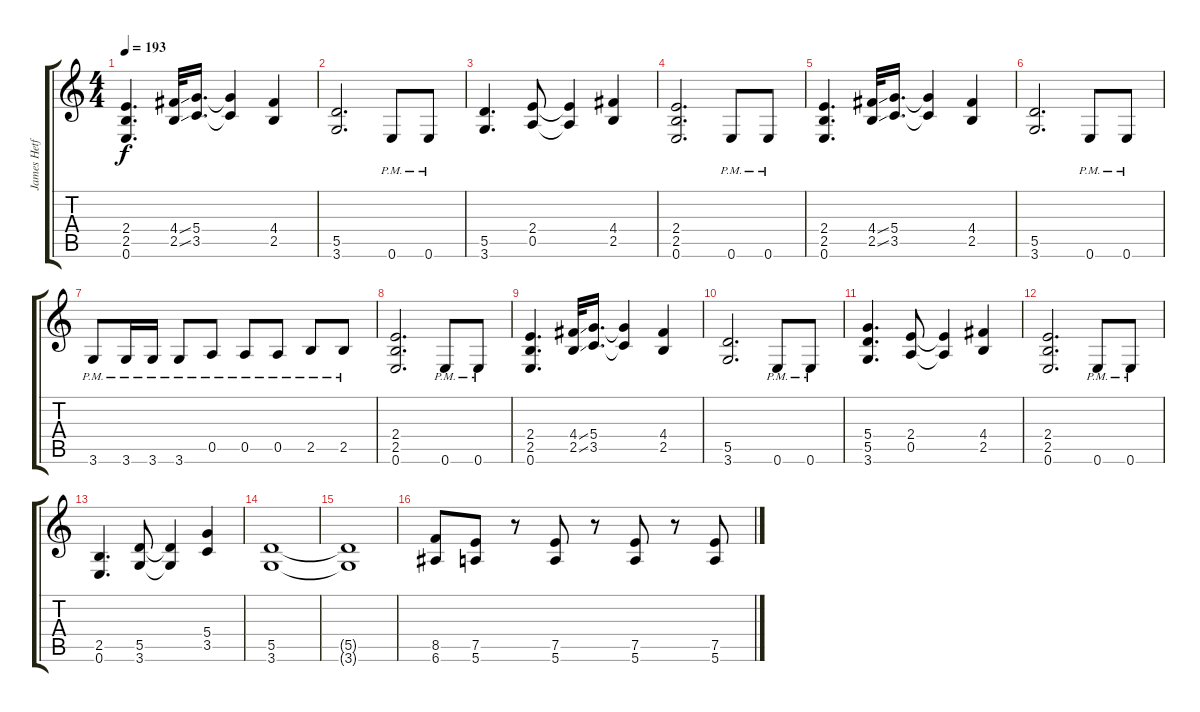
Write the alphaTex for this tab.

\track ("James Hetfield - Rhythm Guitar" "James Hetf") {instrument distortionguitar}
\staff {score tabs}
\tuning (E4 B3 G3 D3 A2 E2) {hide}
\ts (4 4)
\tempo 193
\clef g2
\ks c
(2.4 2.5 0.6).4{d dy f} (4.4{ss} 2.5{ss}).32 (5.4 3.5).16{d} (5.4{t} 3.5{t}).4 (4.4 2.5).4 |
(5.5 3.6).2{d} 0.6{pm}.8 0.6{pm}.8 |
(5.5 3.6).4{d} (2.4 0.5).8 (2.4{t} 0.5{t}).4 (4.4 2.5).4 |
(2.4 2.5 0.6).2{d} 0.6{pm}.8 0.6{pm}.8 |
(2.4 2.5 0.6).4{d} (4.4{ss} 2.5{ss}).32 (5.4 3.5).16{d} (5.4{t} 3.5{t}).4 (4.4 2.5).4 |
(5.5 3.6).2{d} 0.6{pm}.8 0.6{pm}.8 |
3.6{pm}.8 3.6{pm}.16 3.6{pm}.16 3.6{pm}.8 0.5{pm}.8 0.5{pm}.8 0.5{pm}.8 2.5{pm}.8 2.5{pm}.8 |
(2.4 2.5 0.6).2{d} 0.6{pm}.8 0.6{pm}.8 |
(2.4 2.5 0.6).4{d} (4.4{ss} 2.5{ss}).32 (5.4 3.5).16{d} (5.4{t} 3.5{t}).4 (4.4 2.5).4 |
(5.5 3.6).2{d} 0.6{pm}.8 0.6{pm}.8 |
(5.4 5.5 3.6).4{d} (2.4 0.5).8 (2.4{t} 0.5{t}).4 (4.4 2.5).4 |
(2.4 2.5 0.6).2{d} 0.6{pm}.8 0.6{pm}.8 |
(2.5 0.6).4{d} (5.5 3.6).8 (5.5{t} 3.6{t}).4 (5.4 3.5).4 |
(5.5 3.6).1 |
(5.5{t} 3.6{t}).1 |
(8.5 6.6).8 (7.5 5.6).8 r.8 (7.5 5.6).8 r.8 (7.5 5.6).8 r.8 (7.5 5.6).8
